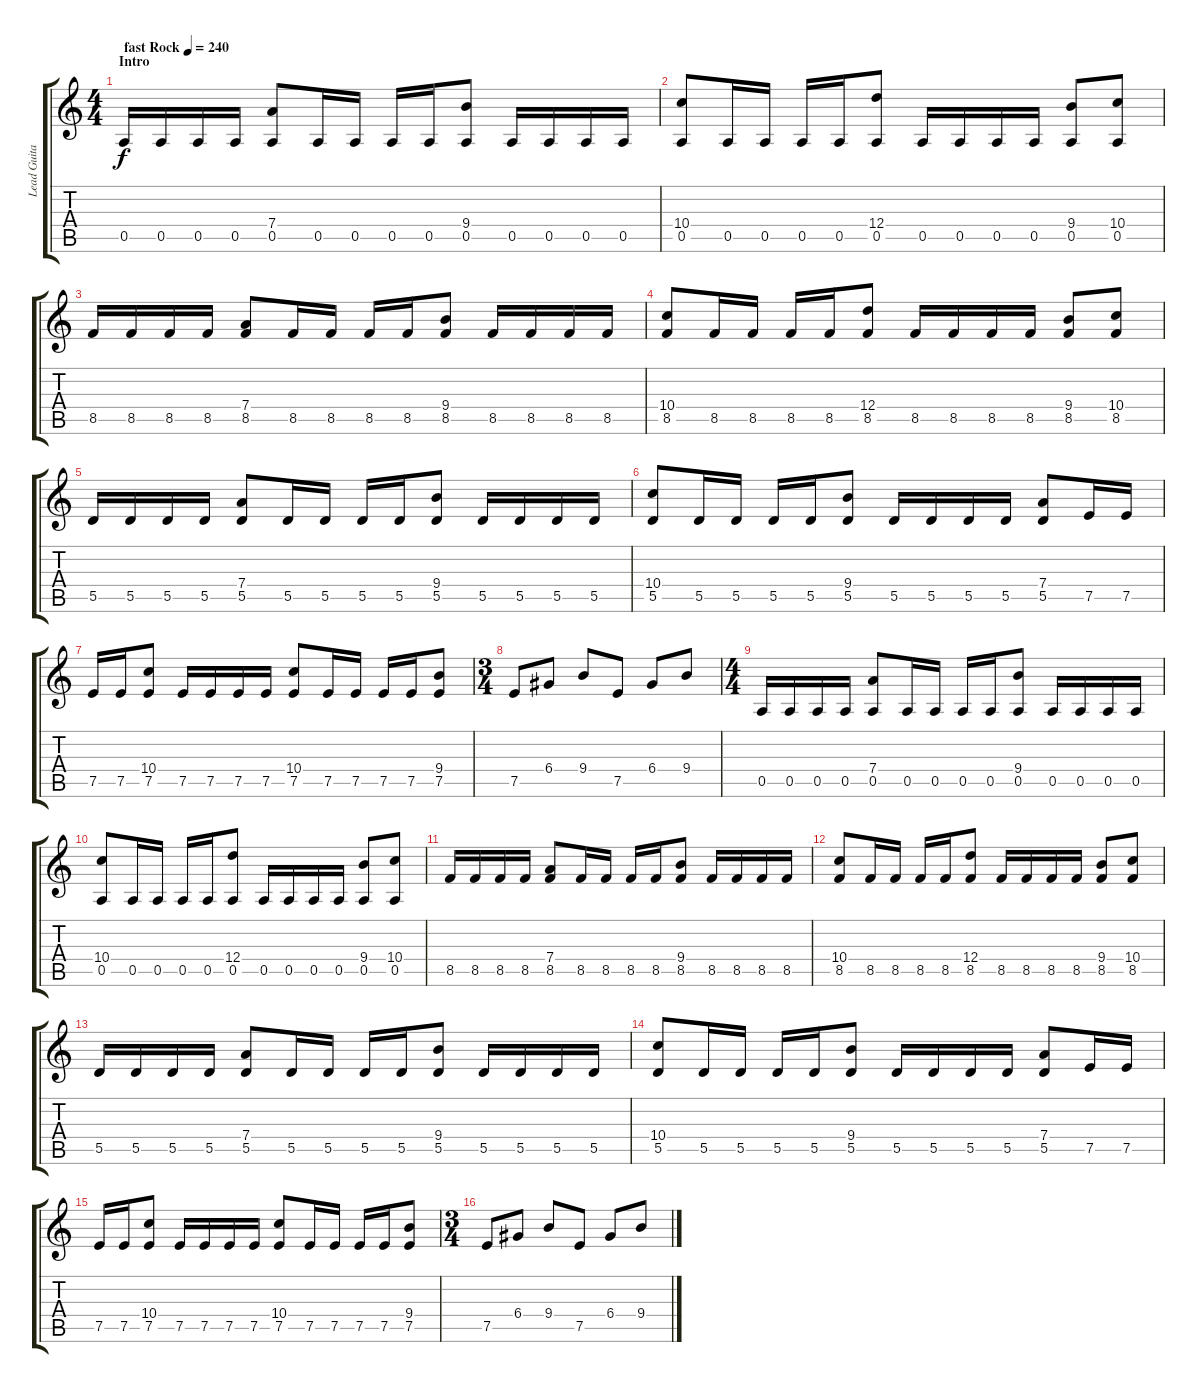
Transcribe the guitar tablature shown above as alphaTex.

\track ("Lead Guitar" "Lead Guita") {instrument distortionguitar}
\staff {score tabs}
\tuning (E4 B3 G3 D3 A2 E2) {hide}
\ts (4 4)
\section ("" "Intro")
\tempo (240 "fast Rock")
\clef g2
\ks c
0.5.16{dy f instrument distortionguitar} 0.5.16 0.5.16 0.5.16 (7.4 0.5).8 0.5.16 0.5.16 0.5.16 0.5.16 (9.4 0.5).8 0.5.16 0.5.16 0.5.16 0.5.16 |
(10.4 0.5).8 0.5.16 0.5.16 0.5.16 0.5.16 (12.4 0.5).8 0.5.16 0.5.16 0.5.16 0.5.16 (9.4 0.5).8 (10.4 0.5).8 |
8.5.16 8.5.16 8.5.16 8.5.16 (7.4 8.5).8 8.5.16 8.5.16 8.5.16 8.5.16 (9.4 8.5).8 8.5.16 8.5.16 8.5.16 8.5.16 |
(10.4 8.5).8 8.5.16 8.5.16 8.5.16 8.5.16 (12.4 8.5).8 8.5.16 8.5.16 8.5.16 8.5.16 (9.4 8.5).8 (10.4 8.5).8 |
5.5.16 5.5.16 5.5.16 5.5.16 (7.4 5.5).8 5.5.16 5.5.16 5.5.16 5.5.16 (9.4 5.5).8 5.5.16 5.5.16 5.5.16 5.5.16 |
(10.4 5.5).8 5.5.16 5.5.16 5.5.16 5.5.16 (9.4 5.5).8 5.5.16 5.5.16 5.5.16 5.5.16 (7.4 5.5).8 7.5.16 7.5.16 |
7.5.16 7.5.16 (10.4 7.5).8 7.5.16 7.5.16 7.5.16 7.5.16 (10.4 7.5).8 7.5.16 7.5.16 7.5.16 7.5.16 (9.4 7.5).8 |
\ts (3 4)
7.5.8 6.4.8 9.4.8 7.5.8 6.4.8 9.4.8 |
\ts (4 4)
0.5.16 0.5.16 0.5.16 0.5.16 (7.4 0.5).8 0.5.16 0.5.16 0.5.16 0.5.16 (9.4 0.5).8 0.5.16 0.5.16 0.5.16 0.5.16 |
(10.4 0.5).8 0.5.16 0.5.16 0.5.16 0.5.16 (12.4 0.5).8 0.5.16 0.5.16 0.5.16 0.5.16 (9.4 0.5).8 (10.4 0.5).8 |
8.5.16 8.5.16 8.5.16 8.5.16 (7.4 8.5).8 8.5.16 8.5.16 8.5.16 8.5.16 (9.4 8.5).8 8.5.16 8.5.16 8.5.16 8.5.16 |
(10.4 8.5).8 8.5.16 8.5.16 8.5.16 8.5.16 (12.4 8.5).8 8.5.16 8.5.16 8.5.16 8.5.16 (9.4 8.5).8 (10.4 8.5).8 |
5.5.16 5.5.16 5.5.16 5.5.16 (7.4 5.5).8 5.5.16 5.5.16 5.5.16 5.5.16 (9.4 5.5).8 5.5.16 5.5.16 5.5.16 5.5.16 |
(10.4 5.5).8 5.5.16 5.5.16 5.5.16 5.5.16 (9.4 5.5).8 5.5.16 5.5.16 5.5.16 5.5.16 (7.4 5.5).8 7.5.16 7.5.16 |
7.5.16 7.5.16 (10.4 7.5).8 7.5.16 7.5.16 7.5.16 7.5.16 (10.4 7.5).8 7.5.16 7.5.16 7.5.16 7.5.16 (9.4 7.5).8 |
\ts (3 4)
7.5.8 6.4.8 9.4.8 7.5.8 6.4.8 9.4.8
